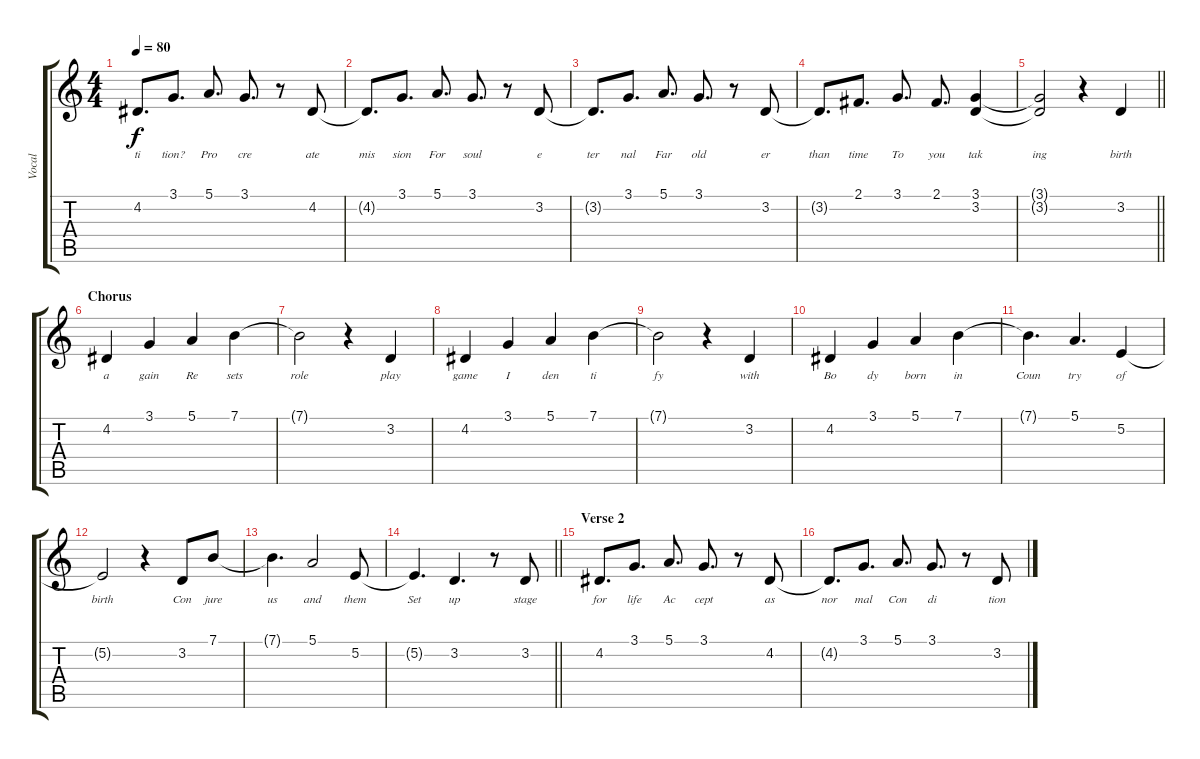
\track ("Vocal" "Vocal") {instrument acousticgrandpiano}
\staff {score tabs}
\tuning (E4 B3 G3 D3 A2 E2) {hide}
\ts (4 4)
\tempo 80
\clef g2
\ks c
4.2.8{d lyrics (0 "ti") lyrics (1 "") lyrics (2 "") lyrics (3 "") lyrics (4 "") dy f} 3.1.8{d lyrics (0 "tion?") lyrics (1 "") lyrics (2 "") lyrics (3 "") lyrics (4 "")} 5.1.8{d lyrics (0 "Pro") lyrics (1 "") lyrics (2 "") lyrics (3 "") lyrics (4 "")} 3.1.8{d lyrics (0 "cre") lyrics (1 "") lyrics (2 "") lyrics (3 "") lyrics (4 "")} r.8 4.2.8{lyrics (0 "ate") lyrics (1 "") lyrics (2 "") lyrics (3 "") lyrics (4 "")} |
4.2{t}.8{d lyrics (0 "mis") lyrics (1 "") lyrics (2 "") lyrics (3 "") lyrics (4 "")} 3.1.8{d lyrics (0 "sion") lyrics (1 "") lyrics (2 "") lyrics (3 "") lyrics (4 "")} 5.1.8{d lyrics (0 "For") lyrics (1 "") lyrics (2 "") lyrics (3 "") lyrics (4 "")} 3.1.8{d lyrics (0 "soul") lyrics (1 "") lyrics (2 "") lyrics (3 "") lyrics (4 "")} r.8 3.2.8{lyrics (0 "e") lyrics (1 "") lyrics (2 "") lyrics (3 "") lyrics (4 "")} |
3.2{t}.8{d lyrics (0 "ter") lyrics (1 "") lyrics (2 "") lyrics (3 "") lyrics (4 "")} 3.1.8{d lyrics (0 "nal") lyrics (1 "") lyrics (2 "") lyrics (3 "") lyrics (4 "")} 5.1.8{d lyrics (0 "Far") lyrics (1 "") lyrics (2 "") lyrics (3 "") lyrics (4 "")} 3.1.8{d lyrics (0 "old") lyrics (1 "") lyrics (2 "") lyrics (3 "") lyrics (4 "")} r.8 3.2.8{lyrics (0 "er") lyrics (1 "") lyrics (2 "") lyrics (3 "") lyrics (4 "")} |
3.2{t}.8{d lyrics (0 "than") lyrics (1 "") lyrics (2 "") lyrics (3 "") lyrics (4 "")} 2.1.8{d lyrics (0 "time") lyrics (1 "") lyrics (2 "") lyrics (3 "") lyrics (4 "")} 3.1.8{d lyrics (0 "To") lyrics (1 "") lyrics (2 "") lyrics (3 "") lyrics (4 "")} 2.1.8{d lyrics (0 "you") lyrics (1 "") lyrics (2 "") lyrics (3 "") lyrics (4 "")} (3.1 3.2).4{lyrics (0 "tak") lyrics (1 "") lyrics (2 "") lyrics (3 "") lyrics (4 "")} |
\barLineRight lightlight
(3.1{t} 3.2{t}).2{lyrics (0 "ing") lyrics (1 "") lyrics (2 "") lyrics (3 "") lyrics (4 "")} r.4 3.2.4{lyrics (0 "birth") lyrics (1 "") lyrics (2 "") lyrics (3 "") lyrics (4 "")} |
\section ("" "Chorus")
4.2.4{lyrics (0 "a") lyrics (1 "") lyrics (2 "") lyrics (3 "") lyrics (4 "")} 3.1.4{lyrics (0 "gain") lyrics (1 "") lyrics (2 "") lyrics (3 "") lyrics (4 "")} 5.1.4{lyrics (0 "Re") lyrics (1 "") lyrics (2 "") lyrics (3 "") lyrics (4 "")} 7.1.4{lyrics (0 "sets") lyrics (1 "") lyrics (2 "") lyrics (3 "") lyrics (4 "")} |
7.1{t}.2{lyrics (0 "role") lyrics (1 "") lyrics (2 "") lyrics (3 "") lyrics (4 "")} r.4 3.2.4{lyrics (0 "play") lyrics (1 "") lyrics (2 "") lyrics (3 "") lyrics (4 "")} |
4.2.4{lyrics (0 "game") lyrics (1 "") lyrics (2 "") lyrics (3 "") lyrics (4 "")} 3.1.4{lyrics (0 "I") lyrics (1 "") lyrics (2 "") lyrics (3 "") lyrics (4 "")} 5.1.4{lyrics (0 "den") lyrics (1 "") lyrics (2 "") lyrics (3 "") lyrics (4 "")} 7.1.4{lyrics (0 "ti") lyrics (1 "") lyrics (2 "") lyrics (3 "") lyrics (4 "")} |
7.1{t}.2{lyrics (0 "fy") lyrics (1 "") lyrics (2 "") lyrics (3 "") lyrics (4 "")} r.4 3.2.4{lyrics (0 "with") lyrics (1 "") lyrics (2 "") lyrics (3 "") lyrics (4 "")} |
4.2.4{lyrics (0 "Bo") lyrics (1 "") lyrics (2 "") lyrics (3 "") lyrics (4 "")} 3.1.4{lyrics (0 "dy") lyrics (1 "") lyrics (2 "") lyrics (3 "") lyrics (4 "")} 5.1.4{lyrics (0 "born") lyrics (1 "") lyrics (2 "") lyrics (3 "") lyrics (4 "")} 7.1.4{lyrics (0 "in") lyrics (1 "") lyrics (2 "") lyrics (3 "") lyrics (4 "")} |
7.1{t}.4{d lyrics (0 "Coun") lyrics (1 "") lyrics (2 "") lyrics (3 "") lyrics (4 "")} 5.1.4{d lyrics (0 "try") lyrics (1 "") lyrics (2 "") lyrics (3 "") lyrics (4 "")} 5.2.4{lyrics (0 "of") lyrics (1 "") lyrics (2 "") lyrics (3 "") lyrics (4 "")} |
5.2{t}.2{lyrics (0 "birth") lyrics (1 "") lyrics (2 "") lyrics (3 "") lyrics (4 "")} r.4 3.2.8{lyrics (0 "Con") lyrics (1 "") lyrics (2 "") lyrics (3 "") lyrics (4 "")} 7.1.8{lyrics (0 "jure") lyrics (1 "") lyrics (2 "") lyrics (3 "") lyrics (4 "")} |
7.1{t}.4{d lyrics (0 "us") lyrics (1 "") lyrics (2 "") lyrics (3 "") lyrics (4 "")} 5.1.2{lyrics (0 "and") lyrics (1 "") lyrics (2 "") lyrics (3 "") lyrics (4 "")} 5.2.8{lyrics (0 "them") lyrics (1 "") lyrics (2 "") lyrics (3 "") lyrics (4 "")} |
\barLineRight lightlight
5.2{t}.4{d lyrics (0 "Set") lyrics (1 "") lyrics (2 "") lyrics (3 "") lyrics (4 "")} 3.2.4{d lyrics (0 "up") lyrics (1 "") lyrics (2 "") lyrics (3 "") lyrics (4 "")} r.8 3.2.8{lyrics (0 "stage") lyrics (1 "") lyrics (2 "") lyrics (3 "") lyrics (4 "")} |
\section ("" "Verse 2")
4.2.8{d lyrics (0 "for") lyrics (1 "") lyrics (2 "") lyrics (3 "") lyrics (4 "")} 3.1.8{d lyrics (0 "life") lyrics (1 "") lyrics (2 "") lyrics (3 "") lyrics (4 "")} 5.1.8{d lyrics (0 "Ac") lyrics (1 "") lyrics (2 "") lyrics (3 "") lyrics (4 "")} 3.1.8{d lyrics (0 "cept") lyrics (1 "") lyrics (2 "") lyrics (3 "") lyrics (4 "")} r.8 4.2.8{lyrics (0 "as") lyrics (1 "") lyrics (2 "") lyrics (3 "") lyrics (4 "")} |
4.2{t}.8{d lyrics (0 "nor") lyrics (1 "") lyrics (2 "") lyrics (3 "") lyrics (4 "")} 3.1.8{d lyrics (0 "mal") lyrics (1 "") lyrics (2 "") lyrics (3 "") lyrics (4 "")} 5.1.8{d lyrics (0 "Con") lyrics (1 "") lyrics (2 "") lyrics (3 "") lyrics (4 "")} 3.1.8{d lyrics (0 "di") lyrics (1 "") lyrics (2 "") lyrics (3 "") lyrics (4 "")} r.8 3.2.8{lyrics (0 "tion") lyrics (1 "") lyrics (2 "") lyrics (3 "") lyrics (4 "")}
